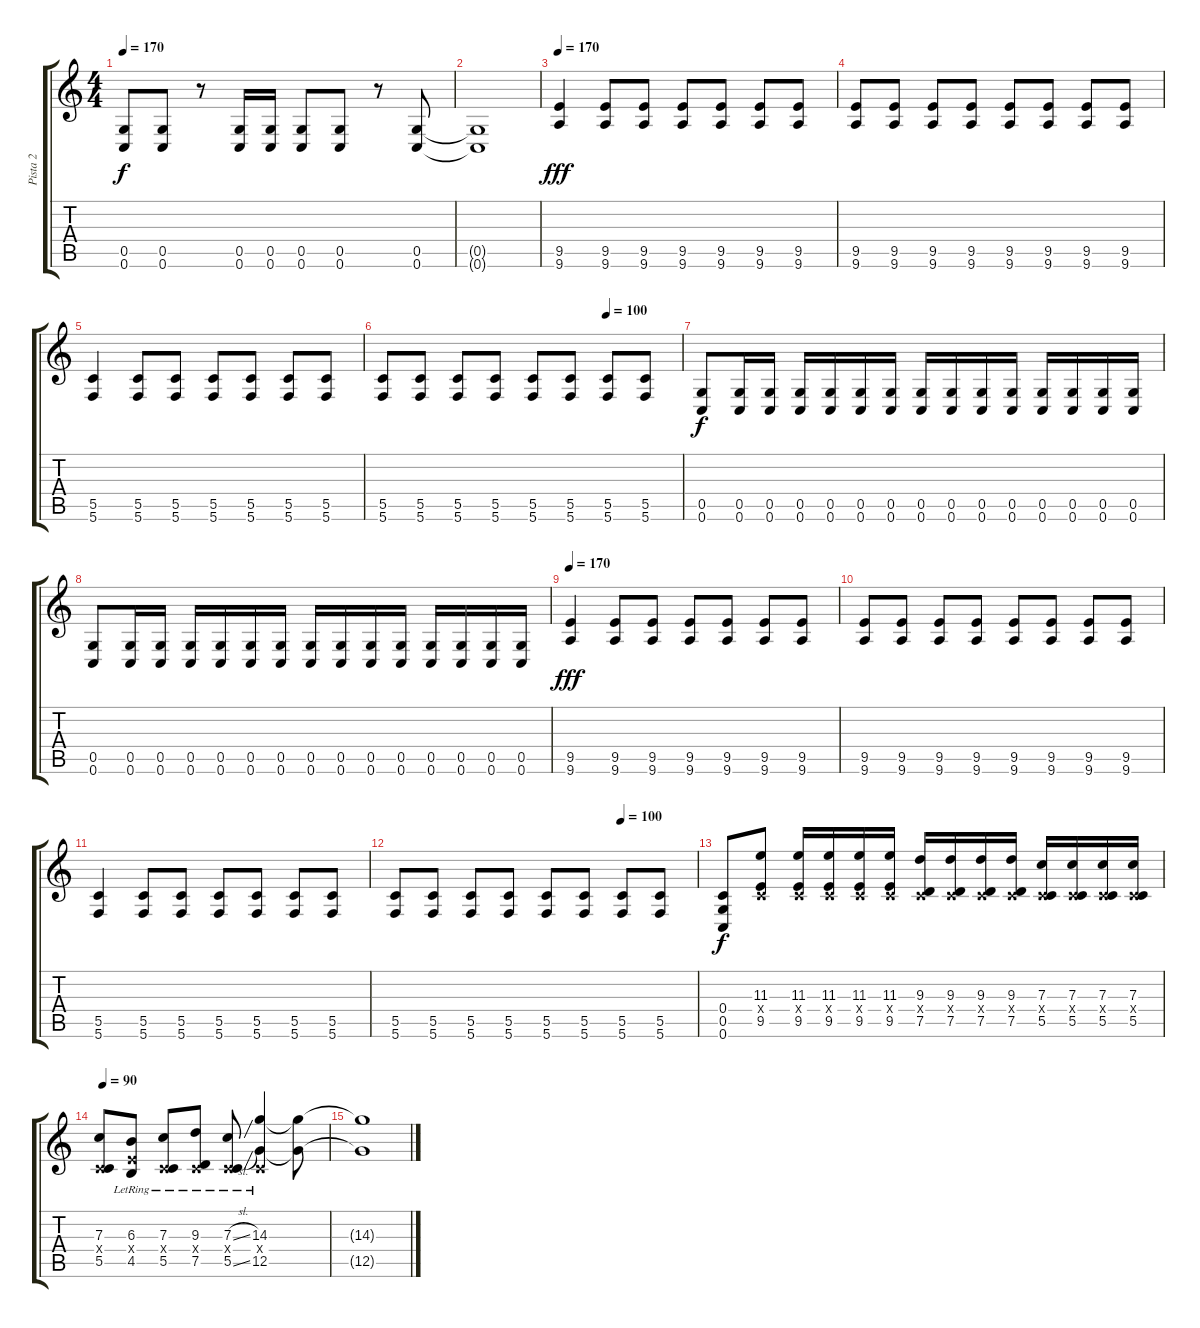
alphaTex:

\track ("Pista 2" "Pista 2") {instrument distortionguitar}
\staff {score tabs}
\tuning (D4 A3 F3 C3 G2 C2) {hide}
\ts (4 4)
\tempo 170
\clef g2
\ks c
(0.5 0.6).8{dy f} (0.5 0.6).8 r.8 (0.5 0.6).16 (0.5 0.6).16 (0.5 0.6).8 (0.5 0.6).8 r.8 (0.5 0.6).8 |
(0.5{t} 0.6{t}).1 |
\tempo 170
(9.5 9.6).4{dy fff} (9.5 9.6).8 (9.5 9.6).8 (9.5 9.6).8 (9.5 9.6).8 (9.5 9.6).8 (9.5 9.6).8 |
(9.5 9.6).8 (9.5 9.6).8 (9.5 9.6).8 (9.5 9.6).8 (9.5 9.6).8 (9.5 9.6).8 (9.5 9.6).8 (9.5 9.6).8 |
(5.5 5.6).4 (5.5 5.6).8 (5.5 5.6).8 (5.5 5.6).8 (5.5 5.6).8 (5.5 5.6).8 (5.5 5.6).8 |
\tempo (100 0.75)
(5.5 5.6).8 (5.5 5.6).8 (5.5 5.6).8 (5.5 5.6).8 (5.5 5.6).8 (5.5 5.6).8 (5.5 5.6).8 (5.5 5.6).8 |
(0.5 0.6).8{dy f} (0.5 0.6).16 (0.5 0.6).16 (0.5 0.6).16 (0.5 0.6).16 (0.5 0.6).16 (0.5 0.6).16 (0.5 0.6).16 (0.5 0.6).16 (0.5 0.6).16 (0.5 0.6).16 (0.5 0.6).16 (0.5 0.6).16 (0.5 0.6).16 (0.5 0.6).16 |
(0.5 0.6).8 (0.5 0.6).16 (0.5 0.6).16 (0.5 0.6).16 (0.5 0.6).16 (0.5 0.6).16 (0.5 0.6).16 (0.5 0.6).16 (0.5 0.6).16 (0.5 0.6).16 (0.5 0.6).16 (0.5 0.6).16 (0.5 0.6).16 (0.5 0.6).16 (0.5 0.6).16 |
\tempo 170
(9.5 9.6).4{dy fff} (9.5 9.6).8 (9.5 9.6).8 (9.5 9.6).8 (9.5 9.6).8 (9.5 9.6).8 (9.5 9.6).8 |
(9.5 9.6).8 (9.5 9.6).8 (9.5 9.6).8 (9.5 9.6).8 (9.5 9.6).8 (9.5 9.6).8 (9.5 9.6).8 (9.5 9.6).8 |
(5.5 5.6).4 (5.5 5.6).8 (5.5 5.6).8 (5.5 5.6).8 (5.5 5.6).8 (5.5 5.6).8 (5.5 5.6).8 |
\tempo (100 0.75)
(5.5 5.6).8 (5.5 5.6).8 (5.5 5.6).8 (5.5 5.6).8 (5.5 5.6).8 (5.5 5.6).8 (5.5 5.6).8 (5.5 5.6).8 |
(0.4 0.5 0.6).8{dy f} (11.3 0.4{x} 9.5).8 (11.3 0.4{x} 9.5).16 (11.3 0.4{x} 9.5).16 (11.3 0.4{x} 9.5).16 (11.3 0.4{x} 9.5).16 (9.3 0.4{x} 7.5).16 (9.3 0.4{x} 7.5).16 (9.3 0.4{x} 7.5).16 (9.3 0.4{x} 7.5).16 (7.3 0.4{x} 5.5).16 (7.3 0.4{x} 5.5).16 (7.3 0.4{x} 5.5).16 (7.3 0.4{x} 5.5).16 |
\tempo 90
(7.3 0.4{x} 5.5).8 (6.3 4.4{x} 4.5{lr}).8 (7.3{lr} 0.4{x} 5.5{lr}).8 (9.3{lr} 0.4{x} 7.5{lr}).8 (7.3{sl lr} 0.4{x} 5.5{sl}).8 (14.3 0.4{x} 12.5{lr}).4 (14.3{t} 12.5{t}).8 |
(14.3{t} 12.5{t}).1
